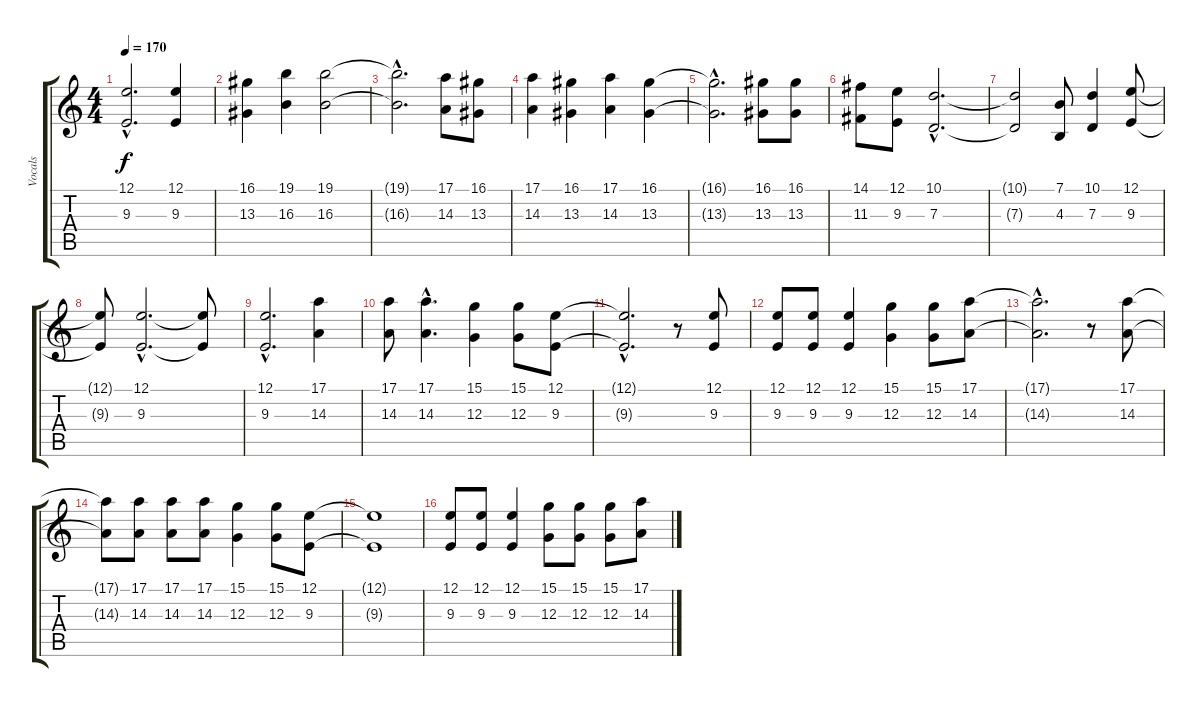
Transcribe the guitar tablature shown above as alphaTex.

\track ("Vocals" "Vocals") {instrument rockorgan}
\staff {score tabs}
\tuning (E4 B3 G3 D3 A2 E2) {hide}
\ts (4 4)
\tempo 170
\clef g2
\ks c
(12.1{hac t} 9.3{hac t}).2{d dy f} (12.1 9.3).4 |
(16.1 13.3).4 (19.1 16.3).4 (19.1 16.3).2 |
(19.1{hac t} 16.3{hac t}).2{d} (17.1 14.3).8 (16.1 13.3).8 |
(17.1 14.3).4 (16.1 13.3).4 (17.1 14.3).4 (16.1 13.3).4 |
(16.1{hac t} 13.3{hac t}).2{d} (16.1 13.3).8 (16.1 13.3).8 |
(14.1 11.3).8 (12.1 9.3).8 (10.1{hac} 7.3{hac}).2{d} |
(10.1{t} 7.3{t}).2 (7.1 4.3).8 (10.1 7.3).4 (12.1 9.3).8 |
(12.1{t} 9.3{t}).8 (12.1{hac} 9.3{hac}).2{d} (12.1{t} 9.3{t}).8 |
(12.1{hac} 9.3{hac}).2{d} (17.1 14.3).4 |
(17.1 14.3).8 (17.1{hac} 14.3{hac}).4{d} (15.1 12.3).4 (15.1 12.3).8 (12.1 9.3).8 |
(12.1{hac t} 9.3{hac t}).2{d} r.8 (12.1 9.3).8 |
(12.1 9.3).8 (12.1 9.3).8 (12.1 9.3).4 (15.1 12.3).4 (15.1 12.3).8 (17.1 14.3).8 |
(17.1{hac t} 14.3{hac t}).2{d} r.8 (17.1 14.3).8 |
(17.1{t} 14.3{t}).8 (17.1 14.3).8 (17.1 14.3).8 (17.1 14.3).8 (15.1 12.3).4 (15.1 12.3).8 (12.1 9.3).8 |
(12.1{t} 9.3{t}).1 |
(12.1 9.3).8 (12.1 9.3).8 (12.1 9.3).4 (15.1 12.3).8 (15.1 12.3).8 (15.1 12.3).8 (17.1 14.3).8
